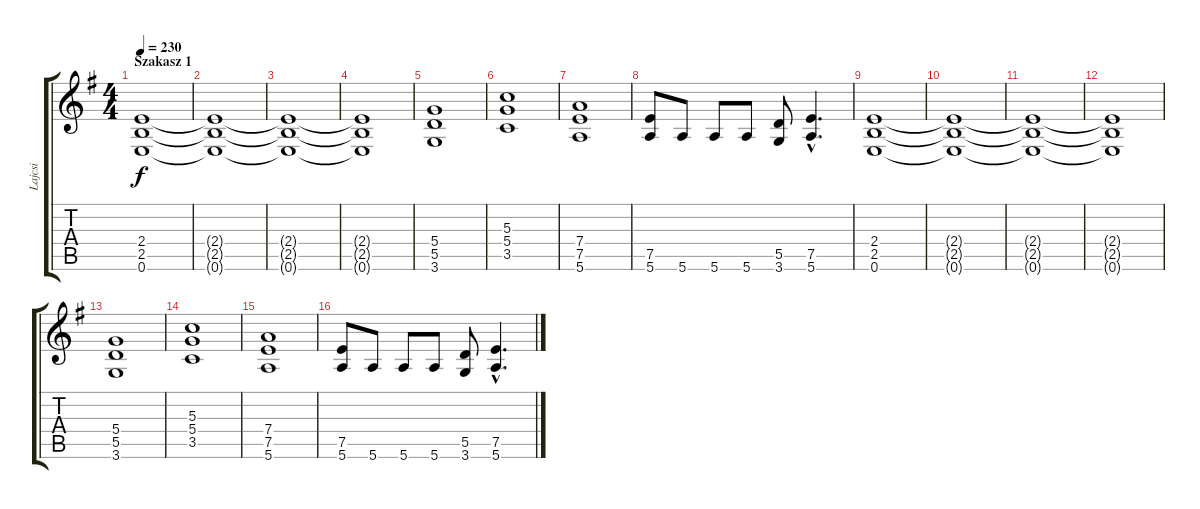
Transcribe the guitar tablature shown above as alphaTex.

\track ("Lajcsi" "Lajcsi") {instrument distortionguitar}
\staff {score tabs}
\tuning (E4 B3 G3 D3 A2 E2) {hide}
\ts (4 4)
\section ("" "Szakasz 1")
\tempo 230
\clef g2
\ks eminor
(2.4 2.5 0.6).1{dy f} |
(2.4{t} 2.5{t} 0.6{t}).1 |
(2.4{t} 2.5{t} 0.6{t}).1 |
(2.4{t} 2.5{t} 0.6{t}).1 |
(5.4 5.5 3.6).1 |
(5.3 5.4 3.5).1 |
(7.4 7.5 5.6).1 |
(7.5 5.6).8 5.6.8 5.6.8 5.6.8 (5.5 3.6).8 (7.5{hac} 5.6{hac}).4{d} |
(2.4 2.5 0.6).1 |
(2.4{t} 2.5{t} 0.6{t}).1 |
(2.4{t} 2.5{t} 0.6{t}).1 |
(2.4{t} 2.5{t} 0.6{t}).1 |
(5.4 5.5 3.6).1 |
(5.3 5.4 3.5).1 |
(7.4 7.5 5.6).1 |
(7.5 5.6).8 5.6.8 5.6.8 5.6.8 (5.5 3.6).8 (7.5{hac} 5.6{hac}).4{d}
